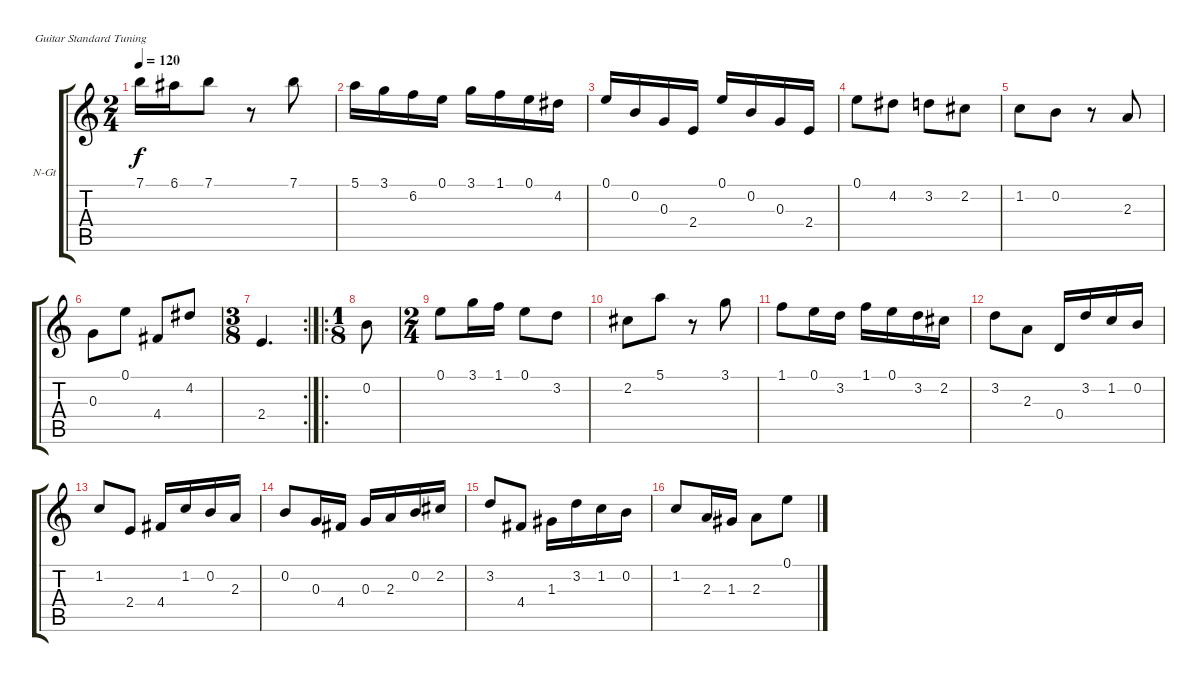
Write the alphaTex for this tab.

\bracketExtendMode groupsimilarinstruments
\firstSystemTrackNameOrientation horizontal
\otherSystemsTrackNameOrientation horizontal
\track ("Guitar" "N-Gt") {instrument acousticguitarnylon}
\staff {score tabs}
\tuning (E4 B3 G3 D3 A2 E2)
\ts (2 4)
\tempo 120
\clef g2
\ks c
7.1.16{dy f} 6.1.16 7.1.8 r.8 7.1.8 |
5.1.16 3.1.16 6.2.16 0.1.16 3.1.16 1.1.16 0.1.16 4.2.16 |
0.1.16 0.2.16 0.3.16 2.4.16 0.1.16 0.2.16 0.3.16 2.4.16 |
0.1.8 4.2.8 3.2.8 2.2.8 |
1.2.8 0.2.8 r.8 2.3.8 |
0.3.8 0.1.8 4.4.8 4.2.8 |
\rc 2
\ts (3 8)
\beaming (8 2 2 2 2)
2.4.4{d} |
\ro
\ts (1 8)
\beaming (8 2 2 2 2)
0.2.8 |
\ts (2 4)
\beaming (8 2 2 2 2)
0.1.8 3.1.16 1.1.16 0.1.8 3.2.8 |
2.2.8 5.1.8 r.8 3.1.8 |
1.1.8 0.1.16 3.2.16 1.1.16 0.1.16 3.2.16 2.2.16 |
3.2.8 2.3.8 0.4.16 3.2.16 1.2.16 0.2.16 |
1.2.8 2.4.8 4.4.16 1.2.16 0.2.16 2.3.16 |
0.2.8 0.3.16 4.4.16 0.3.16 2.3.16 0.2.16 2.2.16 |
3.2.8 4.4.8 1.3.16 3.2.16 1.2.16 0.2.16 |
1.2.8 2.3.16 1.3.16 2.3.8 0.1.8
